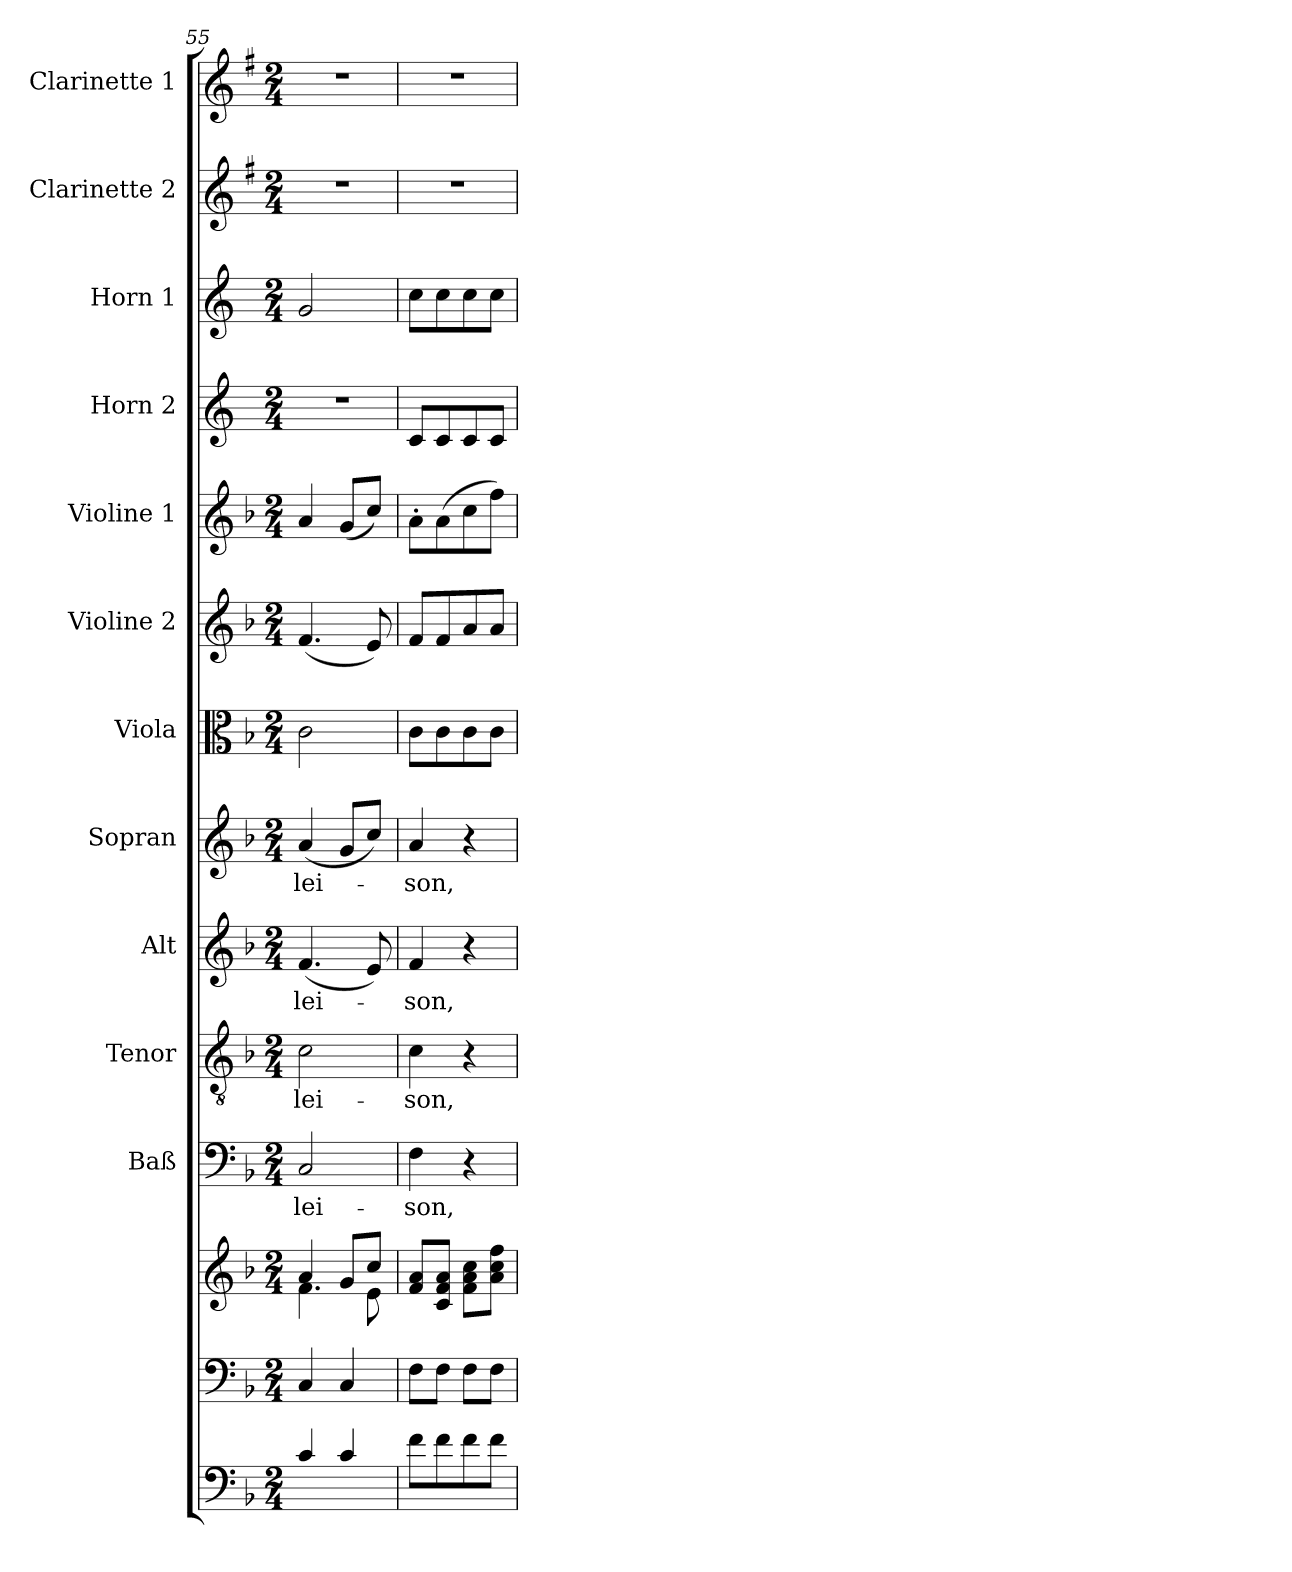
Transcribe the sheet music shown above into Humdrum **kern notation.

**kern	**kern	**kern	**kern	**text	**kern	**text	**kern	**text	**kern	**text	**kern	**kern	**kern	**kern	**kern	**kern	**kern
*part13	*part12	*part12	*part11	*part11	*part10	*part10	*part9	*part9	*part8	*part8	*part7	*part6	*part5	*part4	*part3	*part2	*part1
*staff14	*staff13	*staff12	*staff11	*staff11	*staff10	*staff10	*staff9	*staff9	*staff8	*staff8	*staff7	*staff6	*staff5	*staff4	*staff3	*staff2	*staff1
*	*	*	*I"Baß	*	*I"Tenor	*	*I"Alt	*	*I"Sopran	*	*I"Viola	*I"Violine 2	*I"Violine 1	*I"Horn 2	*I"Horn 1	*I"Clarinette 2	*I"Clarinette 1
*	*	*	*I'Baß	*	*I'Ten	*	*I'Alt	*	*I'Sop	*	*I'Vla.	*I'Vln. 2	*I'Vln. 1	*I'Hrn. 2	*I'Hrn. 1	*	*
*clefF4	*clefF4	*clefG2	*clefF4	*	*clefGv2	*	*clefG2	*	*clefG2	*	*clefC3	*clefG2	*clefG2	*clefG2	*clefG2	*clefG2	*clefG2
*ITrd7c12	*	*	*	*	*	*	*	*	*	*	*	*	*	*ITrd4c7	*ITrd4c7	*ITrd1c2	*ITrd1c2
*k[b-]	*k[b-]	*k[b-]	*k[b-]	*	*k[b-]	*	*k[b-]	*	*k[b-]	*	*k[b-]	*k[b-]	*k[b-]	*k[b-]	*k[b-]	*k[b-]	*k[b-]
*F:	*F:	*F:	*F:	*	*F:	*	*F:	*	*F:	*	*F:	*F:	*F:	*F:	*F:	*F:	*F:
*M2/4	*M2/4	*M2/4	*M2/4	*	*M2/4	*	*M2/4	*	*M2/4	*	*M2/4	*M2/4	*M2/4	*M2/4	*M2/4	*M2/4	*M2/4
=55	=55	=55	=55	=55	=55	=55	=55	=55	=55	=55	=55	=55	=55	=55	=55	=55	=55
*	*	*^	*	*	*	*	*	*	*	*	*	*	*	*	*	*	*
!	!	!	!	!	!LO:LY:b	!	!LO:LY:b	!	!LO:LY:b	!	!LO:LY:b	!	!	!	!	!	!	!
4C/	4C/	4a/	4.f\	2C/	-lei-	2c\	-lei-	(<4.f/	-lei-	(<4a/	-lei-	2c\	(<4.f/	4a/	2r	2c/	2r	2r
4C/	4C/	8g/L	.	.	.	.	.	.	.	8g/L	.	.	.	(<8g/L	.	.	.	.
.	.	8cc/J	8e\	.	.	.	.	8e/)	.	8cc/J)	.	.	8e/)	8cc/J)	.	.	.	.
=56	=56	=56	=56	=56	=56	=56	=56	=56	=56	=56	=56	=56	=56	=56	=56	=56	=56	=56
!	!	!	!	!	!LO:LY:b	!	!LO:LY:b	!	!LO:LY:b	!	!LO:LY:b	!	!	!	!	!	!	!
*	*	*v	*v	*	*	*	*	*	*	*	*	*	*	*	*	*	*	*
8F\L	8F\L	8f/ 8a/L	4F\	-son,	4c\	-son,	4f/	-son,	4a/	-son,	8c\L	8f/L	8a'>\L	8F/L	8f\L	2r	2r
8F\	8F\J	8c/ 8f/ 8a/J	.	.	.	.	.	.	.	.	8c\	8f/	(>8a\	8F/	8f\	.	.
8F\	8F\L	8f\ 8a\ 8cc\L	4r	.	4r	.	4r	.	4r	.	8c\	8a/	8cc\	8F/	8f\	.	.
8F\J	8F\J	8a\ 8cc\ 8ff\J	.	.	.	.	.	.	.	.	8c\J	8a/J	8ff\J)	8F/J	8f\J	.	.
=	=	=	=	=	=	=	=	=	=	=	=	=	=	=	=	=	=
*-	*-	*-	*-	*-	*-	*-	*-	*-	*-	*-	*-	*-	*-	*-	*-	*-	*-
